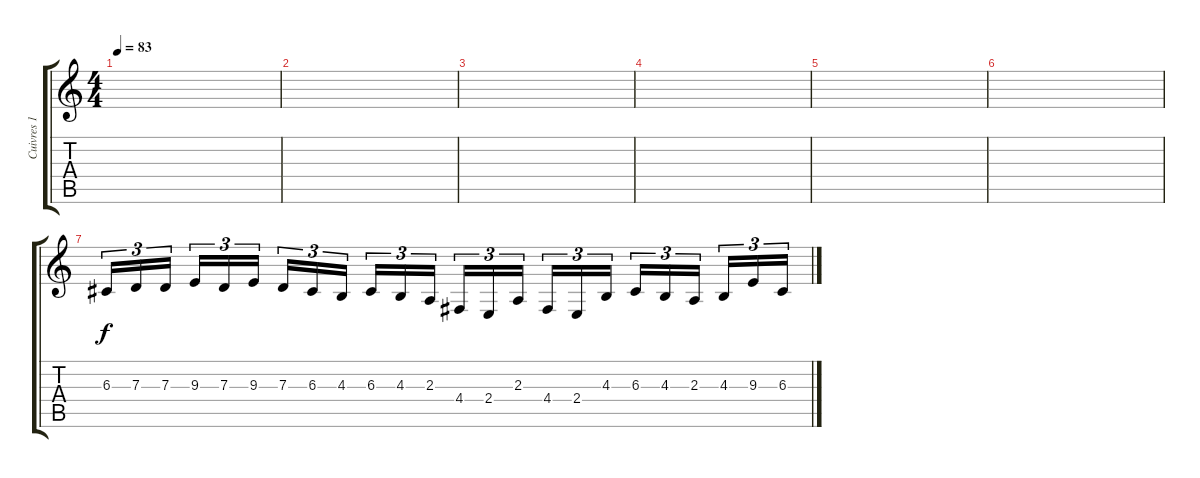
\track ("Cuivres 1" "Cuivres 1") {instrument brasssection}
\staff {score tabs}
\tuning (E4 B3 G3 D3 A2 E2) {hide}
\ts (4 4)
\tempo 83
\clef g2
\ks c
|
|
|
|
|
|
6.3.16{tu (3 2) volume 11 balance 7} 7.3.16{tu (3 2)} 7.3.16{tu (3 2) beam splitsecondary} 9.3.16{tu (3 2)} 7.3.16{tu (3 2)} 9.3.16{tu (3 2)} 7.3.16{tu (3 2)} 6.3.16{tu (3 2)} 4.3.16{tu (3 2) beam splitsecondary} 6.3.16{tu (3 2)} 4.3.16{tu (3 2)} 2.3.16{tu (3 2)} 4.4.16{tu (3 2)} 2.4.16{tu (3 2)} 2.3.16{tu (3 2) beam splitsecondary} 4.4.16{tu (3 2)} 2.4.16{tu (3 2)} 4.3.16{tu (3 2)} 6.3.16{tu (3 2)} 4.3.16{tu (3 2)} 2.3.16{tu (3 2) beam splitsecondary} 4.3.16{tu (3 2)} 9.3.16{tu (3 2)} 6.3.16{tu (3 2)}
